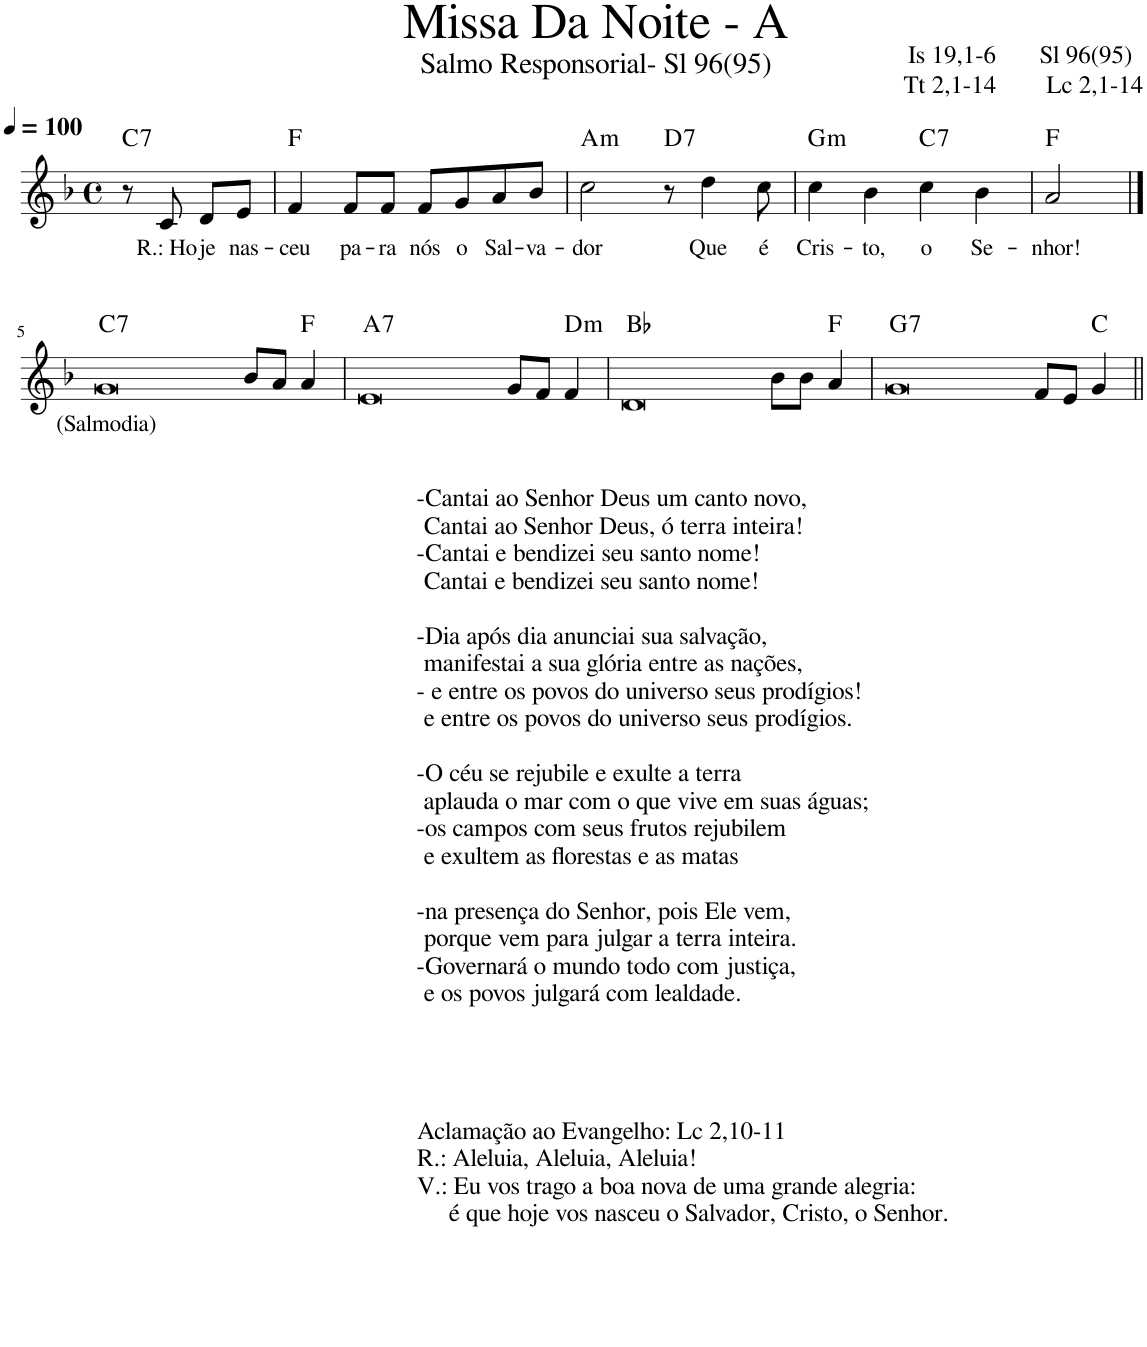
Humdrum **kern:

**kern	**text	**harte
*part1	*part1	*part1
*staff1	*staff1	*
*I"Voz	*	*
*I'Vo.	*	*
*clefG2	*	*
*k[b-]	*	*
*M4/4	*	*
*met(c)	*	*
*MM100	*	*
=	=	=
!	!	!LO:H:kt=7
8r	.	C:7
!	!LO:LY:b	!
8c/	R.: Ho-	.
!	!LO:LY:b	!
8d/L	-je	.
!	!LO:LY:b	!
8e/J	nas-	.
=1	=1	=1
!	!LO:LY:b	!
4f/	-ceu	F:maj
!	!LO:LY:b	!
8f/L	pa-	.
!	!LO:LY:b	!
8f/J	-ra	.
!	!LO:LY:b	!
8f/L	nós	.
!	!LO:LY:b	!
8g/	o	.
!	!LO:LY:b	!
8a/	Sal-	.
!	!LO:LY:b	!
8b-/J	-va-	.
=2	=2	=2
!	!LO:LY:b	!LO:H:kt=m
2cc\	-dor	A:min
!	!	!LO:H:kt=7
8r	.	D:7
!	!LO:LY:b	!
4dd\	Que	.
!	!LO:LY:b	!
8cc\	é	.
=3	=3	=3
!	!LO:LY:b	!LO:H:kt=m
4cc\	Cris-	G:min
!	!LO:LY:b	!
4b-\	-to,	.
!	!LO:LY:b	!LO:H:kt=7
4cc\	o	C:7
!	!LO:LY:b	!
4b-\	Se-	.
=4	=4	=4
!	!LO:LY:b	!
2a/	-nhor!	F:maj
!!LO:LB:g=z
==5	==5	==5
!LO:TX:b:t=-Cantai ao Senhor Deus um canto novo,	!	!
!LO:TX:b:t=Cantai ao Senhor Deus, ó terra inteira!	!	!
!LO:TX:b:t=-Cantai e bendizei seu santo nome!	!	!
!LO:TX:b:t=Cantai e bendizei seu santo nome!	!	!
!LO:TX:b:t=-Dia após dia anunciai sua salvação,	!	!
!LO:TX:b:t=manifestai a sua glória entre as nações,	!	!
!LO:TX:b:t=- e entre os povos do universo seus prodígios!	!	!
!LO:TX:b:t=e entre os povos do universo seus prodígios.	!	!
!LO:TX:b:t=-O céu se rejubile e exulte a terra	!	!
!LO:TX:b:t=aplauda o mar com o que vive em suas águas;	!	!
!LO:TX:b:t=-os campos com seus frutos rejubilem	!	!
!LO:TX:b:t=e exultem as florestas e as matas	!	!
!LO:TX:b:t=-na presença do Senhor, pois Ele vem,	!	!
!LO:TX:b:t=porque vem para julgar a terra inteira.	!	!
!LO:TX:b:t=-Governará o mundo todo com justiça,	!	!
!LO:TX:b:t=e os povos julgará com lealdade.	!	!
!LO:TX:b:t=Aclamação ao Evangelho&colon; Lc 2,10-11	!	!
!LO:TX:b:t=R.&colon; Aleluia, Aleluia, Aleluia!	!	!
!LO:TX:b:t=V.&colon; Eu vos trago a boa nova de uma grande alegria&colon;	!	!
!LO:TX:b:t=é que hoje vos nasceu o Salvador, Cristo, o Senhor.	!	!
!	!LO:LY:b	!LO:H:kt=7
[1g	(Salmodia)	C:7
1ryy	.	.
8b-/L	.	.
8a/J	.	.
4a/	.	F:maj
=6	=6	=6
!	!	!LO:H:kt=7
[1e	.	A:7
1g]	.	.
8g/L	.	.
8f/J	.	.
!	!	!LO:H:kt=m
4f/	.	D:min
=7	=7	=7
[1d	.	Bb:maj
1e]	.	.
8b-\L	.	.
8b-\J	.	.
4a/	.	F:maj
=8	=8	=8
!	!	!LO:H:kt=7
[1g	.	G:7
1d]	.	.
8f/L	.	.
8e/J	.	.
4g/	.	C:maj
=9||	=9||	=9||
1g]	.	.
=	=	=
*-	*-	*-
